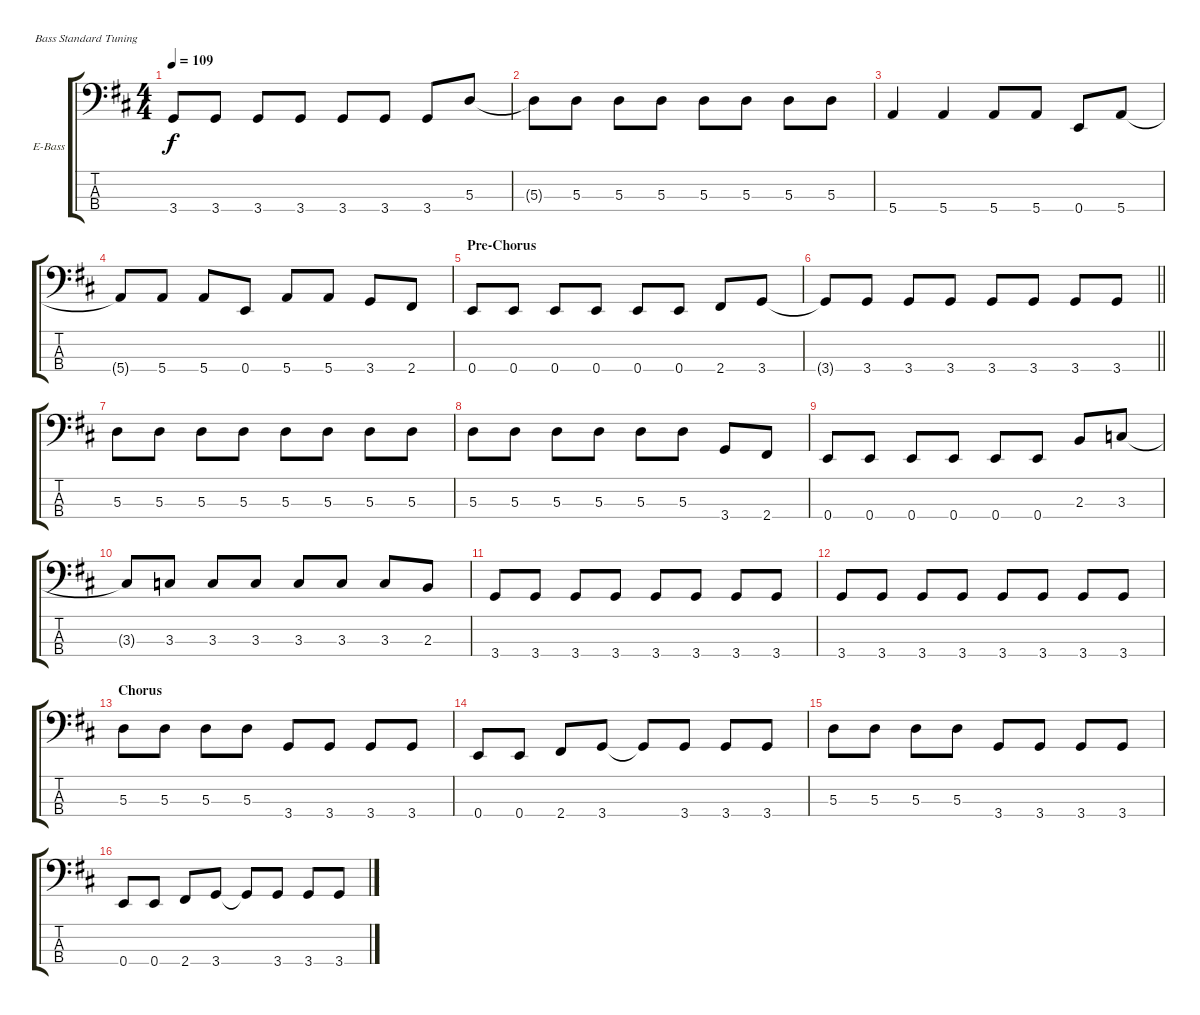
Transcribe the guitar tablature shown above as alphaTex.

\bracketExtendMode groupsimilarinstruments
\firstSystemTrackNameOrientation horizontal
\otherSystemsTrackNameOrientation horizontal
\track ("Bass" "E-Bass") {instrument electricbassfinger}
\staff {score tabs}
\tuning (G2 D2 A1 E1)
\ts (4 4)
\tempo 109
\clef f4
\ks d
3.4.8{dy f} 3.4.8 3.4.8 3.4.8 3.4.8 3.4.8 3.4.8 5.3.8 |
5.3{t}.8 5.3.8 5.3.8 5.3.8 5.3.8 5.3.8 5.3.8 5.3.8 |
5.4.4 5.4.4 5.4.8 5.4.8 0.4.8 5.4.8 |
5.4{t}.8 5.4.8 5.4.8 0.4.8 5.4.8 5.4.8 3.4.8 2.4.8 |
\section ("" "Pre-Chorus")
0.4.8 0.4.8 0.4.8 0.4.8 0.4.8 0.4.8 2.4.8 3.4.8 |
\barLineRight lightlight
3.4{t}.8 3.4.8 3.4.8 3.4.8 3.4.8 3.4.8 3.4.8 3.4.8 |
5.3.8 5.3.8 5.3.8 5.3.8 5.3.8 5.3.8 5.3.8 5.3.8 |
5.3.8 5.3.8 5.3.8 5.3.8 5.3.8 5.3.8 3.4.8 2.4.8 |
0.4.8 0.4.8 0.4.8 0.4.8 0.4.8 0.4.8 2.3.8 3.3.8 |
3.3{t}.8 3.3.8 3.3.8 3.3.8 3.3.8 3.3.8 3.3.8 2.3.8 |
3.4.8 3.4.8 3.4.8 3.4.8 3.4.8 3.4.8 3.4.8 3.4.8 |
3.4.8 3.4.8 3.4.8 3.4.8 3.4.8 3.4.8 3.4.8 3.4.8 |
\section ("" "Chorus")
5.3.8 5.3.8 5.3.8 5.3.8 3.4.8 3.4.8 3.4.8 3.4.8 |
0.4.8 0.4.8 2.4.8 3.4.8 3.4{t}.8 3.4.8 3.4.8 3.4.8 |
5.3.8 5.3.8 5.3.8 5.3.8 3.4.8 3.4.8 3.4.8 3.4.8 |
0.4.8 0.4.8 2.4.8 3.4.8 3.4{t}.8 3.4.8 3.4.8 3.4.8
